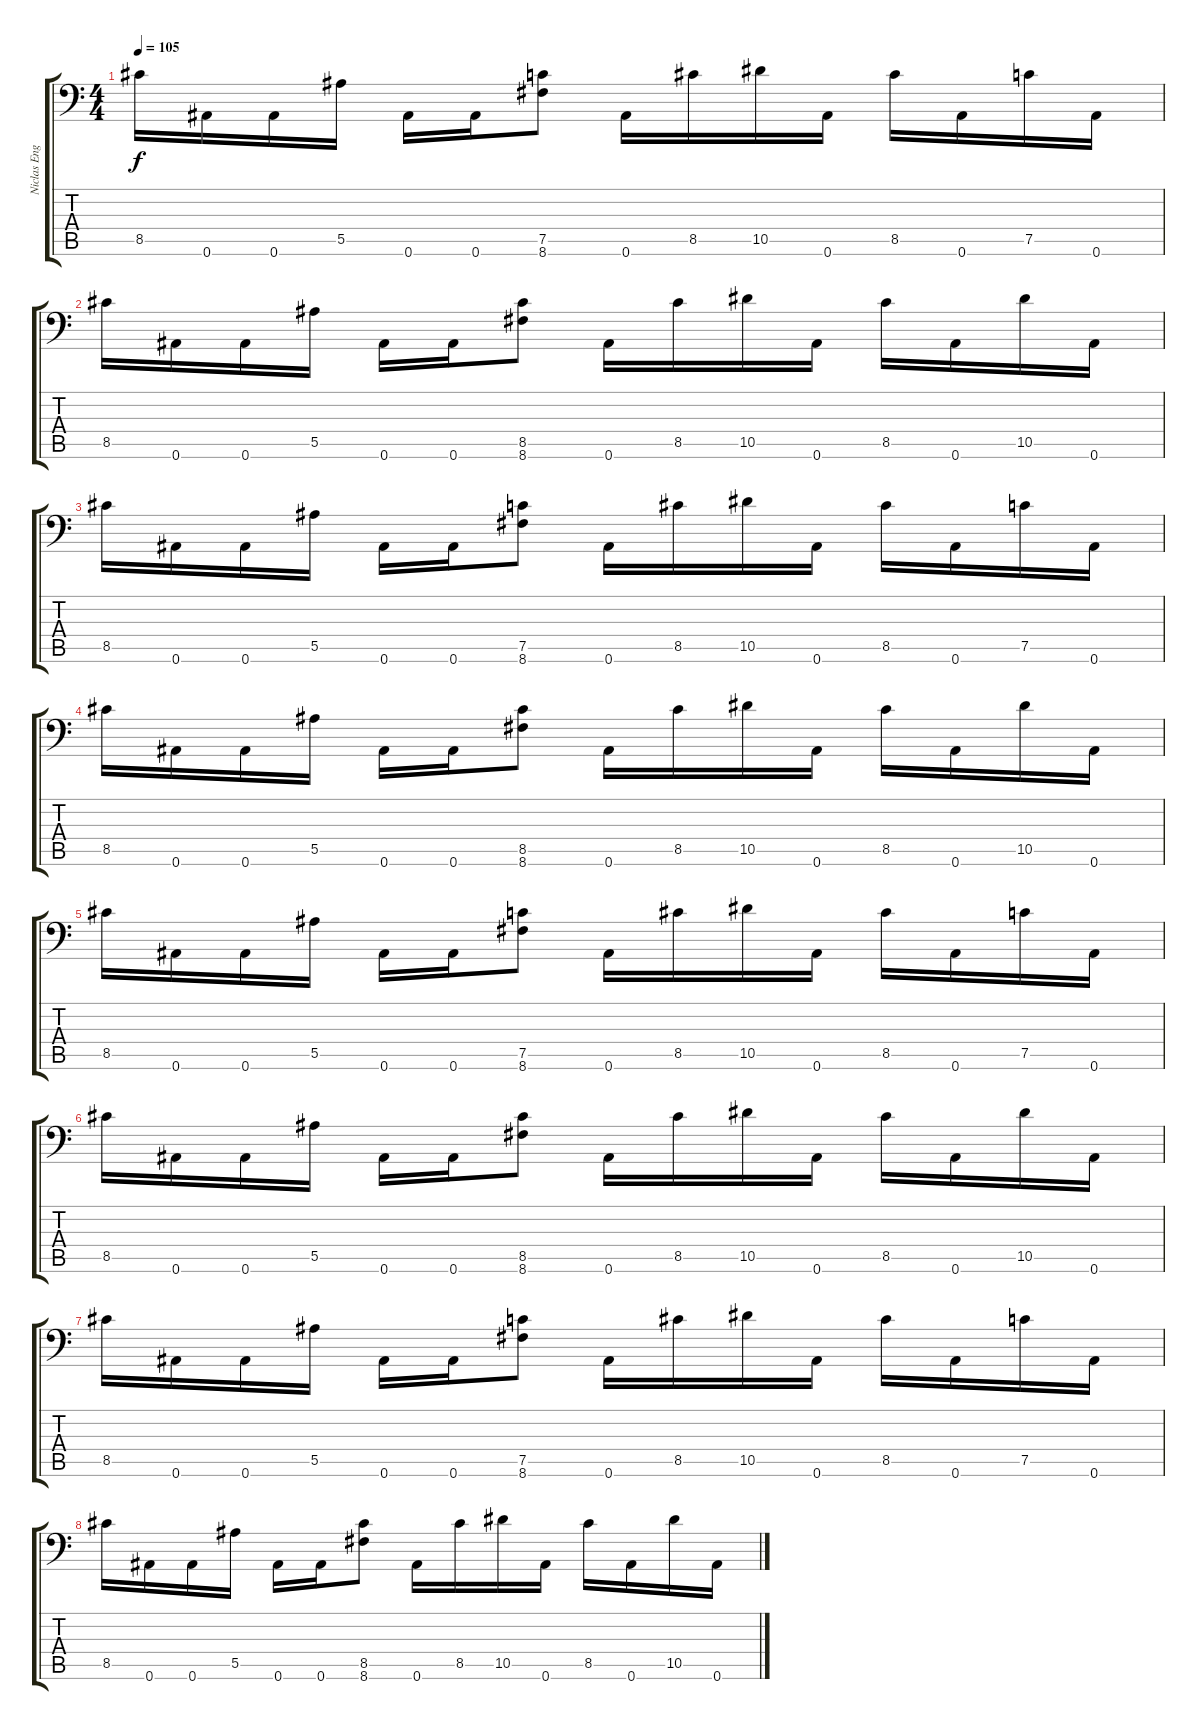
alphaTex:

\track ("Niclas Engelin" "Niclas Eng") {instrument distortionguitar}
\staff {score tabs}
\tuning (C4 G3 Eb3 Bb2 F2 Bb1) {hide}
\ts (4 4)
\tempo 105
\clef f4
\ks c
8.5.16{dy f} 0.6.16 0.6.16 5.5.16 0.6.16 0.6.16 (7.5 8.6).8 0.6.16 8.5.16 10.5.16 0.6.16 8.5.16 0.6.16 7.5.16 0.6.16 |
8.5.16 0.6.16 0.6.16 5.5.16 0.6.16 0.6.16 (8.5 8.6).8 0.6.16 8.5.16 10.5.16 0.6.16 8.5.16 0.6.16 10.5.16 0.6.16 |
8.5.16 0.6.16 0.6.16 5.5.16 0.6.16 0.6.16 (7.5 8.6).8 0.6.16 8.5.16 10.5.16 0.6.16 8.5.16 0.6.16 7.5.16 0.6.16 |
8.5.16 0.6.16 0.6.16 5.5.16 0.6.16 0.6.16 (8.5 8.6).8 0.6.16 8.5.16 10.5.16 0.6.16 8.5.16 0.6.16 10.5.16 0.6.16 |
8.5.16 0.6.16 0.6.16 5.5.16 0.6.16 0.6.16 (7.5 8.6).8 0.6.16 8.5.16 10.5.16 0.6.16 8.5.16 0.6.16 7.5.16 0.6.16 |
8.5.16 0.6.16 0.6.16 5.5.16 0.6.16 0.6.16 (8.5 8.6).8 0.6.16 8.5.16 10.5.16 0.6.16 8.5.16 0.6.16 10.5.16 0.6.16 |
8.5.16 0.6.16 0.6.16 5.5.16 0.6.16 0.6.16 (7.5 8.6).8 0.6.16 8.5.16 10.5.16 0.6.16 8.5.16 0.6.16 7.5.16 0.6.16 |
8.5.16 0.6.16 0.6.16 5.5.16 0.6.16 0.6.16 (8.5 8.6).8 0.6.16 8.5.16 10.5.16 0.6.16 8.5.16 0.6.16 10.5.16 0.6.16
